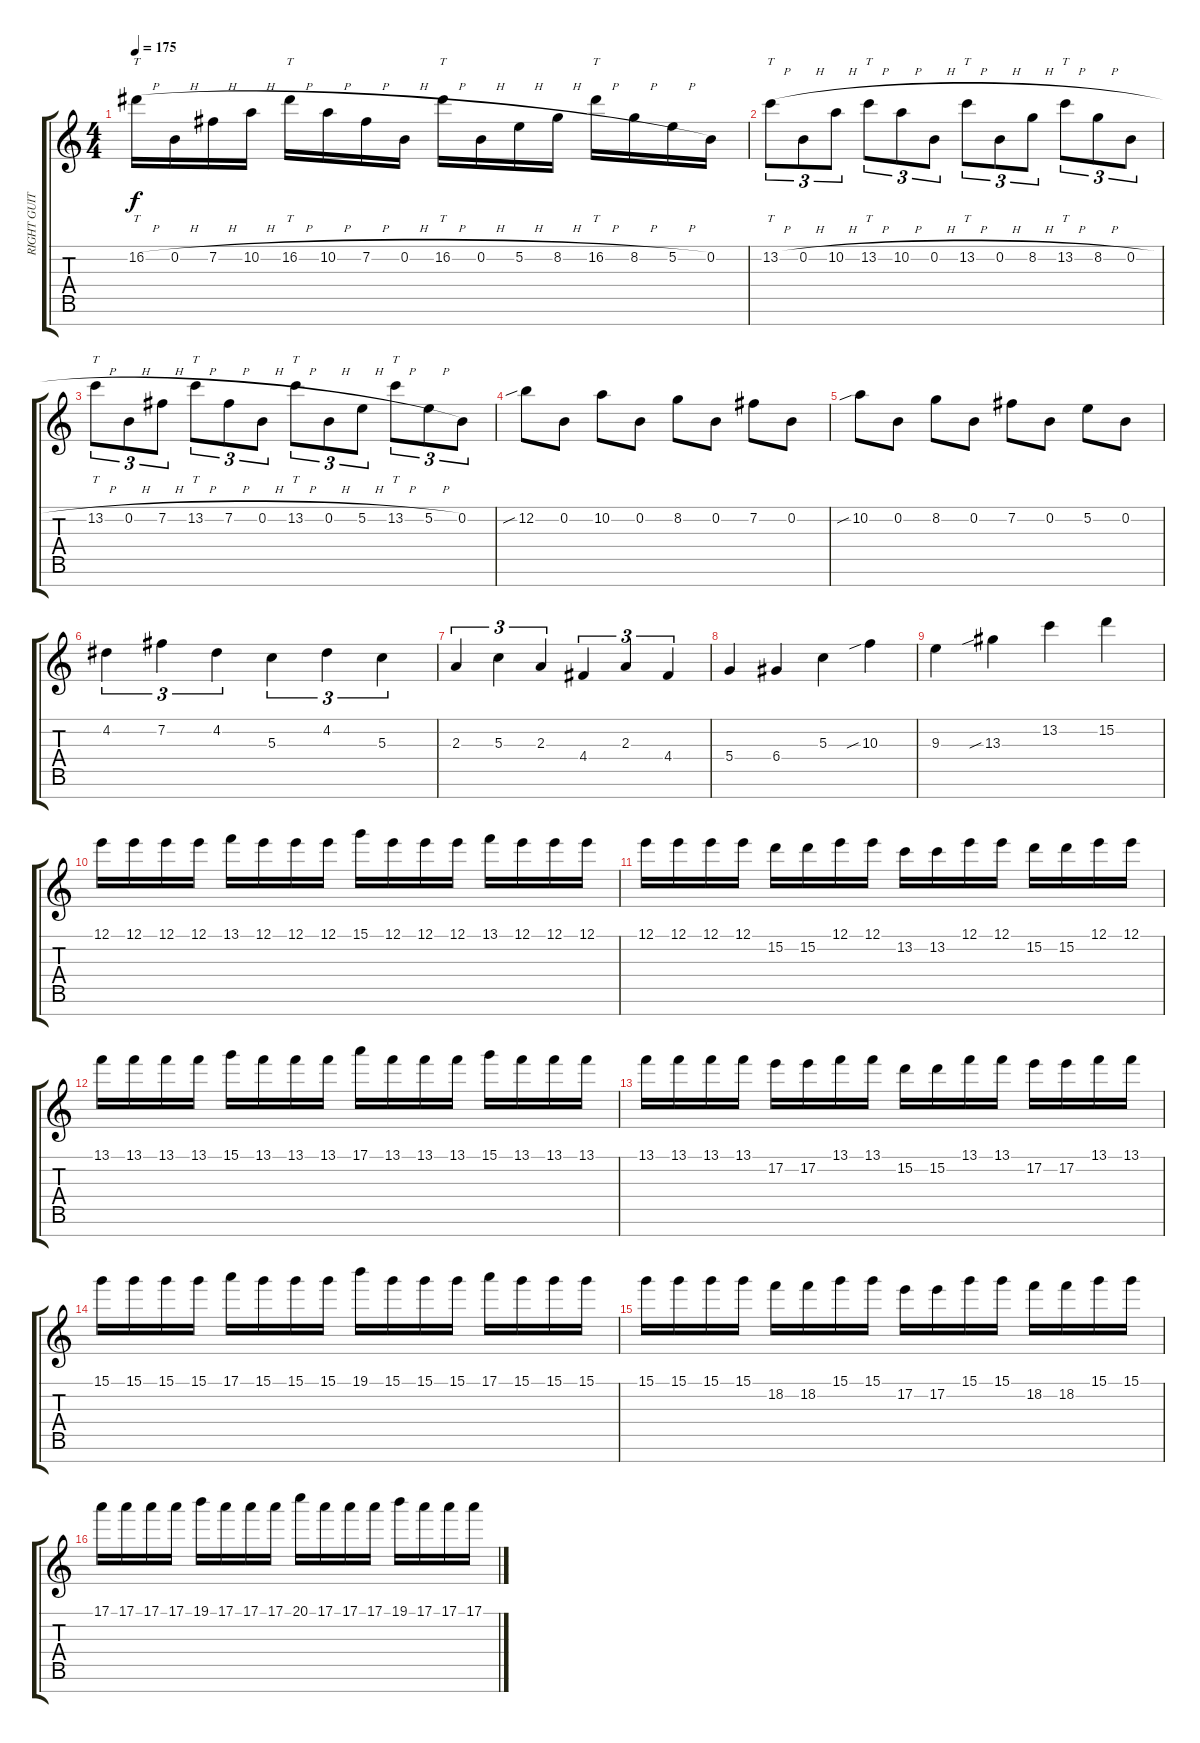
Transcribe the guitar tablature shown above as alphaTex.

\track ("RIGHT GUITAR (Terji)" "RIGHT GUIT") {instrument overdrivenguitar}
\staff {score tabs}
\tuning (E4 B3 G3 D3 A2 E2 B1) {hide}
\ts (4 4)
\tempo 175
\clef g2
\ks c
16.2{h}.16{tt dy f} 0.2{h}.16 7.2{h}.16 10.2{h}.16 16.2{h}.16{tt} 10.2{h}.16 7.2{h}.16 0.2{h}.16 16.2{h}.16{tt} 0.2{h}.16 5.2{h}.16 8.2{h}.16 16.2{h}.16{tt} 8.2{h}.16 5.2{h}.16 0.2.16 |
13.2{h}.8{tt tu (3 2)} 0.2{h}.8{tu (3 2)} 10.2{h}.8{tu (3 2)} 13.2{h}.8{tt tu (3 2)} 10.2{h}.8{tu (3 2)} 0.2{h}.8{tu (3 2)} 13.2{h}.8{tt tu (3 2)} 0.2{h}.8{tu (3 2)} 8.2{h}.8{tu (3 2)} 13.2{h}.8{tt tu (3 2)} 8.2{h}.8{tu (3 2)} 0.2{h}.8{tu (3 2)} |
13.2{h}.8{tt tu (3 2)} 0.2{h}.8{tu (3 2)} 7.2{h}.8{tu (3 2)} 13.2{h}.8{tt tu (3 2)} 7.2{h}.8{tu (3 2)} 0.2{h}.8{tu (3 2)} 13.2{h}.8{tt tu (3 2)} 0.2{h}.8{tu (3 2)} 5.2{h}.8{tu (3 2)} 13.2{h}.8{tt tu (3 2)} 5.2{h}.8{tu (3 2)} 0.2.8{tu (3 2)} |
12.2{sib}.8 0.2.8 10.2.8 0.2.8 8.2.8 0.2.8 7.2.8 0.2.8 |
10.2{sib}.8 0.2.8 8.2.8 0.2.8 7.2.8 0.2.8 5.2.8 0.2.8 |
4.2.4{tu (3 2)} 7.2.4{tu (3 2)} 4.2.4{tu (3 2)} 5.3.4{tu (3 2)} 4.2.4{tu (3 2)} 5.3.4{tu (3 2)} |
2.3.4{tu (3 2)} 5.3.4{tu (3 2)} 2.3.4{tu (3 2)} 4.4.4{tu (3 2)} 2.3.4{tu (3 2)} 4.4.4{tu (3 2)} |
5.4.4 6.4.4 5.3.4 10.3{sib}.4 |
9.3.4 13.3{sib}.4 13.2.4 15.2.4 |
12.1.16 12.1.16 12.1.16 12.1.16 13.1.16 12.1.16 12.1.16 12.1.16 15.1.16 12.1.16 12.1.16 12.1.16 13.1.16 12.1.16 12.1.16 12.1.16 |
12.1.16 12.1.16 12.1.16 12.1.16 15.2.16 15.2.16 12.1.16 12.1.16 13.2.16 13.2.16 12.1.16 12.1.16 15.2.16 15.2.16 12.1.16 12.1.16 |
13.1.16 13.1.16 13.1.16 13.1.16 15.1.16 13.1.16 13.1.16 13.1.16 17.1.16 13.1.16 13.1.16 13.1.16 15.1.16 13.1.16 13.1.16 13.1.16 |
13.1.16 13.1.16 13.1.16 13.1.16 17.2.16 17.2.16 13.1.16 13.1.16 15.2.16 15.2.16 13.1.16 13.1.16 17.2.16 17.2.16 13.1.16 13.1.16 |
15.1.16 15.1.16 15.1.16 15.1.16 17.1.16 15.1.16 15.1.16 15.1.16 19.1.16 15.1.16 15.1.16 15.1.16 17.1.16 15.1.16 15.1.16 15.1.16 |
15.1.16 15.1.16 15.1.16 15.1.16 18.2.16 18.2.16 15.1.16 15.1.16 17.2.16 17.2.16 15.1.16 15.1.16 18.2.16 18.2.16 15.1.16 15.1.16 |
17.1.16 17.1.16 17.1.16 17.1.16 19.1.16 17.1.16 17.1.16 17.1.16 20.1.16 17.1.16 17.1.16 17.1.16 19.1.16 17.1.16 17.1.16 17.1.16
